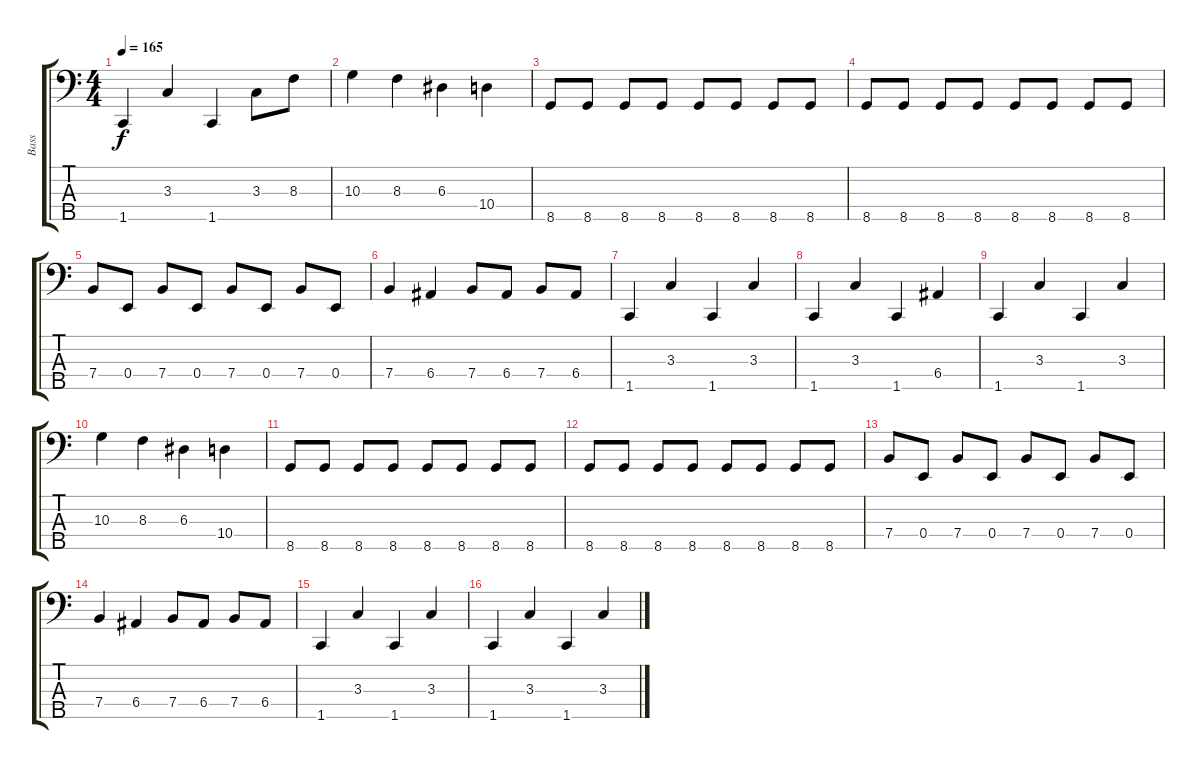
\track ("Bass" "Bass") {instrument electricbassfinger}
\staff {score tabs}
\tuning (G2 D2 A1 E1 B0) {hide}
\ts (4 4)
\tempo 165
\clef f4
\ks c
1.5.4{dy f} 3.3.4 1.5.4 3.3.8 8.3.8 |
10.3.4 8.3.4 6.3.4 10.4.4 |
8.5.8 8.5.8 8.5.8 8.5.8 8.5.8 8.5.8 8.5.8 8.5.8 |
8.5.8 8.5.8 8.5.8 8.5.8 8.5.8 8.5.8 8.5.8 8.5.8 |
7.4.8 0.4.8 7.4.8 0.4.8 7.4.8 0.4.8 7.4.8 0.4.8 |
7.4.4 6.4.4 7.4.8 6.4.8 7.4.8 6.4.8 |
1.5.4 3.3.4 1.5.4 3.3.4 |
1.5.4 3.3.4 1.5.4 6.4.4 |
1.5.4 3.3.4 1.5.4 3.3.4 |
10.3.4 8.3.4 6.3.4 10.4.4 |
8.5.8 8.5.8 8.5.8 8.5.8 8.5.8 8.5.8 8.5.8 8.5.8 |
8.5.8 8.5.8 8.5.8 8.5.8 8.5.8 8.5.8 8.5.8 8.5.8 |
7.4.8 0.4.8 7.4.8 0.4.8 7.4.8 0.4.8 7.4.8 0.4.8 |
7.4.4 6.4.4 7.4.8 6.4.8 7.4.8 6.4.8 |
1.5.4 3.3.4 1.5.4 3.3.4 |
1.5.4 3.3.4 1.5.4 3.3.4
